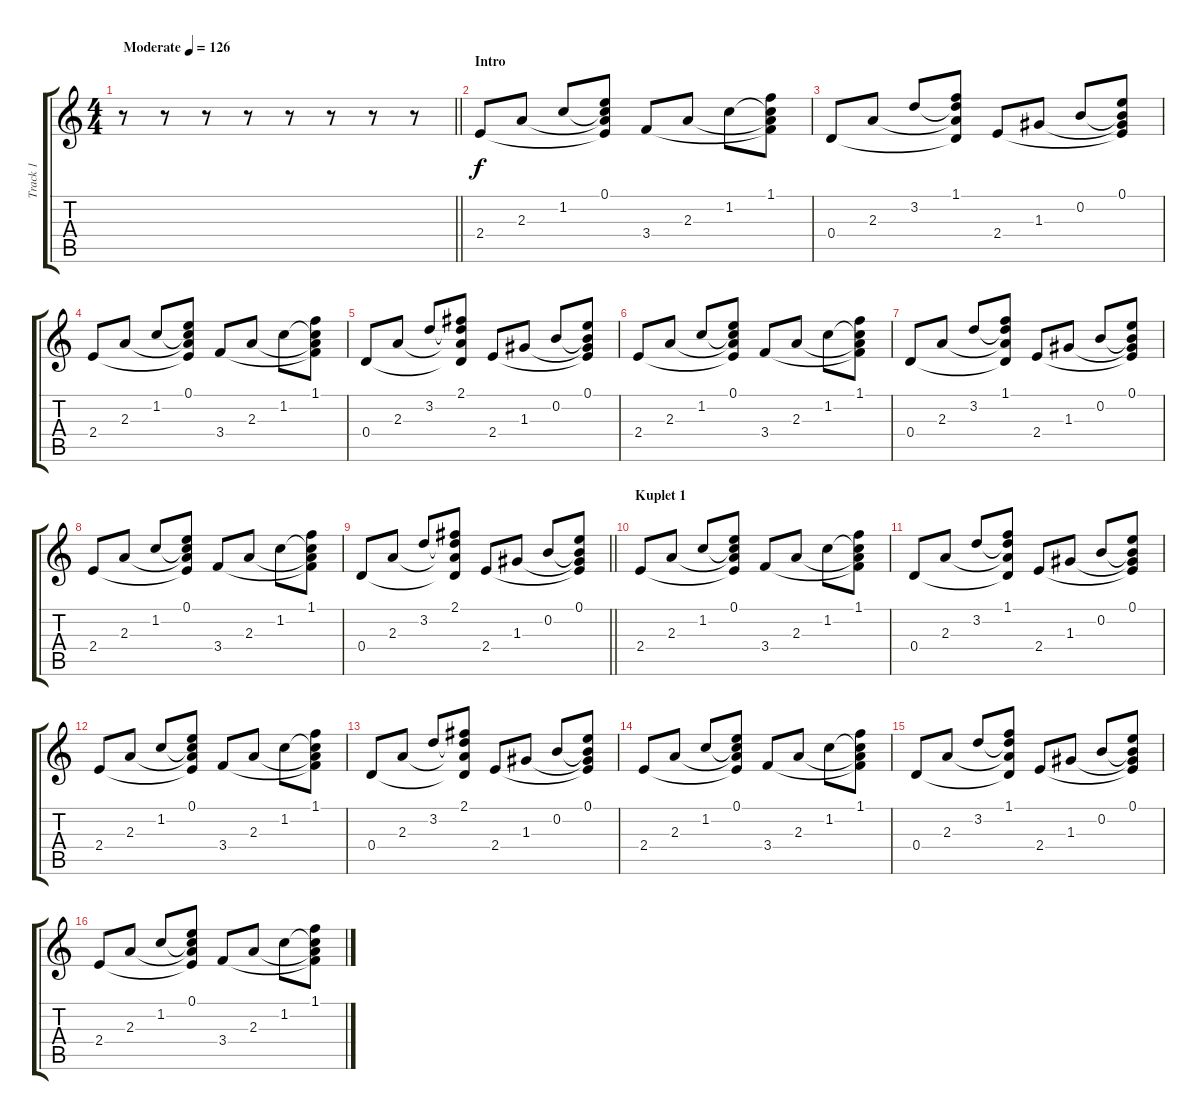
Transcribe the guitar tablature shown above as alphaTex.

\track ("Track 1" "Track 1") {instrument acousticguitarsteel}
\staff {score tabs}
\tuning (E4 B3 G3 D3 A2 E2) {hide}
\ts (4 4)
\tempo (126 "Moderate")
\clef g2
\barLineRight lightlight
\ks c
r.8{dy f instrument acousticguitarsteel} r.8 r.8 r.8 r.8 r.8 r.8 r.8 |
\section ("" "Intro")
2.4.8 2.3.8 1.2.8 (0.1 1.2{t} 2.3{t} 2.4{t}).8 3.4.8 2.3.8 1.2.8 (1.1 1.2{t} 2.3{t} 3.4{t}).8 |
0.4.8 2.3.8 3.2.8 (1.1 3.2{t} 2.3{t} 0.4{t}).8 2.4.8 1.3.8 0.2.8 (0.1 0.2{t} 1.3{t} 2.4{t}).8 |
2.4.8 2.3.8 1.2.8 (0.1 1.2{t} 2.3{t} 2.4{t}).8 3.4.8 2.3.8 1.2.8 (1.1 1.2{t} 2.3{t} 3.4{t}).8 |
0.4.8 2.3.8 3.2.8 (2.1 3.2{t} 2.3{t} 0.4{t}).8 2.4.8 1.3.8 0.2.8 (0.1 0.2{t} 1.3{t} 2.4{t}).8 |
2.4.8 2.3.8 1.2.8 (0.1 1.2{t} 2.3{t} 2.4{t}).8 3.4.8 2.3.8 1.2.8 (1.1 1.2{t} 2.3{t} 3.4{t}).8 |
0.4.8 2.3.8 3.2.8 (1.1 3.2{t} 2.3{t} 0.4{t}).8 2.4.8 1.3.8 0.2.8 (0.1 0.2{t} 1.3{t} 2.4{t}).8 |
2.4.8 2.3.8 1.2.8 (0.1 1.2{t} 2.3{t} 2.4{t}).8 3.4.8 2.3.8 1.2.8 (1.1 1.2{t} 2.3{t} 3.4{t}).8 |
\barLineRight lightlight
0.4.8 2.3.8 3.2.8 (2.1 3.2{t} 2.3{t} 0.4{t}).8 2.4.8 1.3.8 0.2.8 (0.1 0.2{t} 1.3{t} 2.4{t}).8 |
\section ("" "Kuplet 1")
2.4.8 2.3.8 1.2.8 (0.1 1.2{t} 2.3{t} 2.4{t}).8 3.4.8 2.3.8 1.2.8 (1.1 1.2{t} 2.3{t} 3.4{t}).8 |
0.4.8 2.3.8 3.2.8 (1.1 3.2{t} 2.3{t} 0.4{t}).8 2.4.8 1.3.8 0.2.8 (0.1 0.2{t} 1.3{t} 2.4{t}).8 |
2.4.8 2.3.8 1.2.8 (0.1 1.2{t} 2.3{t} 2.4{t}).8 3.4.8 2.3.8 1.2.8 (1.1 1.2{t} 2.3{t} 3.4{t}).8 |
0.4.8 2.3.8 3.2.8 (2.1 3.2{t} 2.3{t} 0.4{t}).8 2.4.8 1.3.8 0.2.8 (0.1 0.2{t} 1.3{t} 2.4{t}).8 |
2.4.8 2.3.8 1.2.8 (0.1 1.2{t} 2.3{t} 2.4{t}).8 3.4.8 2.3.8 1.2.8 (1.1 1.2{t} 2.3{t} 3.4{t}).8 |
0.4.8 2.3.8 3.2.8 (1.1 3.2{t} 2.3{t} 0.4{t}).8 2.4.8 1.3.8 0.2.8 (0.1 0.2{t} 1.3{t} 2.4{t}).8 |
2.4.8 2.3.8 1.2.8 (0.1 1.2{t} 2.3{t} 2.4{t}).8 3.4.8 2.3.8 1.2.8 (1.1 1.2{t} 2.3{t} 3.4{t}).8
